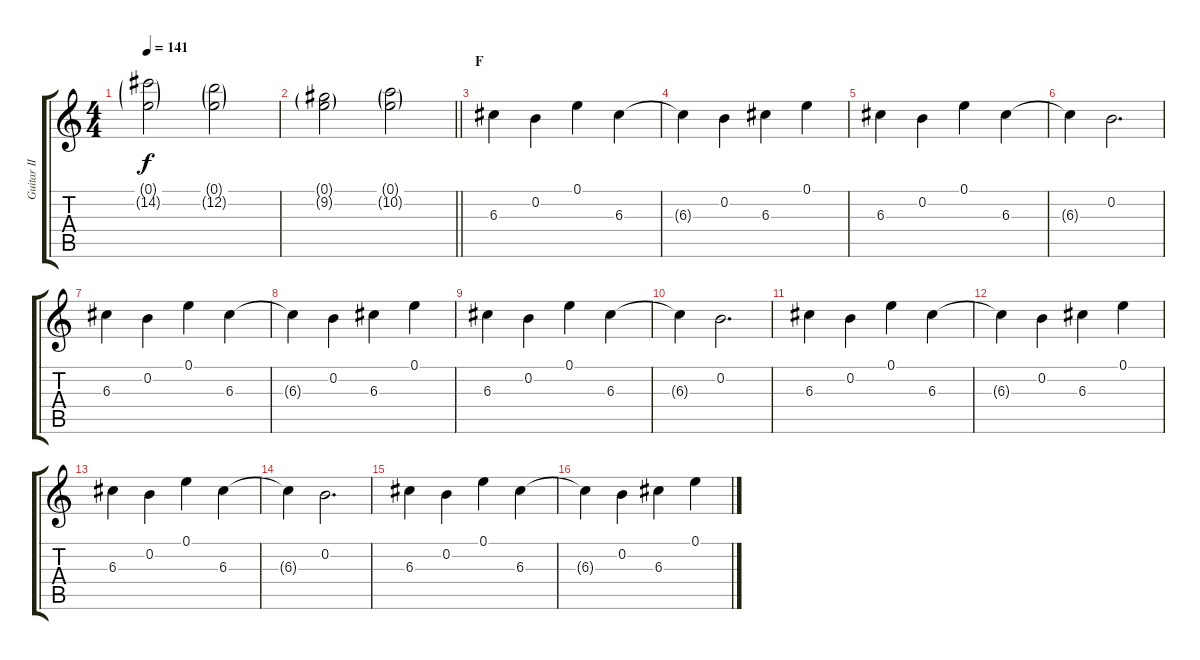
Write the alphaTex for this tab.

\track ("Guitar II - Kita" "Guitar II ") {instrument overdrivenguitar}
\staff {score tabs}
\tuning (E4 B3 G3 D3 A2 E2) {hide}
\ts (4 4)
\tempo 141
\clef g2
\ks c
(0.1{g} 14.2{g}).2{dy f} (0.1{g} 12.2{g}).2 |
\barLineRight lightlight
(0.1{g} 9.2{g}).2 (0.1{g} 10.2{g}).2 |
\section ("" "F")
6.3.4{instrument electricguitarjazz} 0.2.4 0.1.4 6.3.4 |
6.3{t}.4 0.2.4 6.3.4 0.1.4 |
6.3.4 0.2.4 0.1.4 6.3.4 |
6.3{t}.4 0.2.2{d} |
6.3.4 0.2.4 0.1.4 6.3.4 |
6.3{t}.4 0.2.4 6.3.4 0.1.4 |
6.3.4 0.2.4 0.1.4 6.3.4 |
6.3{t}.4 0.2.2{d} |
6.3.4 0.2.4 0.1.4 6.3.4 |
6.3{t}.4 0.2.4 6.3.4 0.1.4 |
6.3.4 0.2.4 0.1.4 6.3.4 |
6.3{t}.4 0.2.2{d} |
6.3.4 0.2.4 0.1.4 6.3.4 |
6.3{t}.4 0.2.4 6.3.4 0.1.4
